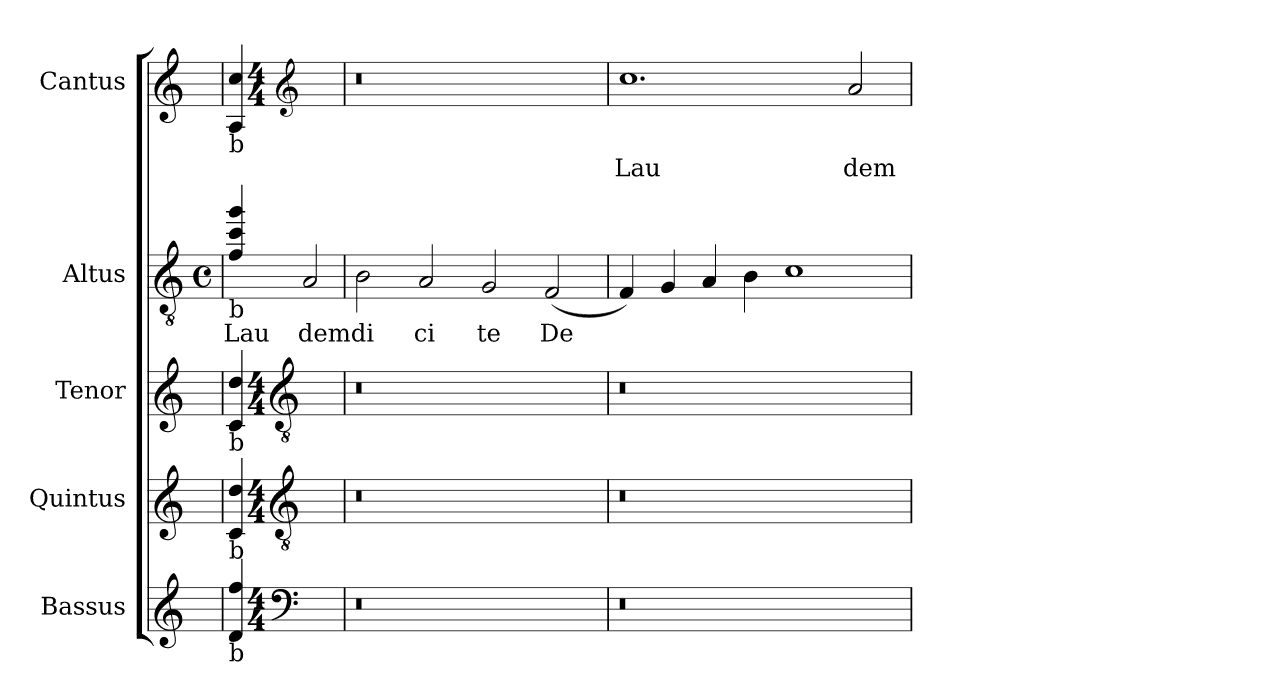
**kern	**kern	**kern	**kern	**text	**kern	**text
*part5	*part4	*part3	*part2	*part2	*part1	*part1
*staff5	*staff4	*staff3	*staff2	*staff2	*staff1	*staff1
*I"Bassus	*I"Quintus	*I"Tenor	*I"Altus	*	*I"Cantus	*
!!LO:PB:g=z
*stria5	*stria5	*stria5	*stria5	*	*stria5	*
*	*	*	*clefGv2	*	*	*
*	*	*	*M4/4	*	*	*
*	*	*	*met(c)	*	*	*
=1	=1	=1	=1	=1!	=1!	=1!
!	!	!	!	!	!LO:TX:b:t=b	!
!	!	!	!LO:TX:b:t=b	!	!	!
!	!	!LO:TX:b:t=b	!	!	!	!
!	!LO:TX:b:t=b	!	!	!	!	!
!LO:TX:b:t=b	!	!	!	!	!	!
!	!	!	!	!LO:LY:b:cj	!	!
4d/ 4ff/	4dd/ 4c/	4c/ 4dd/	4gg/ 4f/ 4cc	Lau	4cc/ 4A/	.
*clefF4	*clefGv2	*clefGv2	*	*	*clefG2	*
*M4/4	*M4/4	*M4/4	*	*	*M4/4	*
*met(c)	*met(c)	*met(c)	*	*	*met(c)	*
!	!	!	!LO:N:vis=2	!LO:LY:b:cj	!	!
4ryy	4ryy	4ryy	4A/	dem	4ryy	.
=2	=2	=2	=2	=2	=2	=2
!	!	!	!	!LO:LY:b:cj	!	!
0r	0r	0r	2B\	di	0r	.
!	!	!	!	!LO:LY:b:cj	!	!
.	.	.	2A/	ci	.	.
!	!	!	!	!LO:LY:b:cj	!	!
.	.	.	2G/	te	.	.
!	!	!	!	!LO:LY:b	!	!
.	.	.	(<2F/	De	.	.
=3	=3	=3	=3	=3	=3	=3
!	!	!	!	!	!	!LO:LY:b:cj
0r	0r	0r	4F/)	.	1.cc	Lau
.	.	.	4G/	.	.	.
.	.	.	4A/	.	.	.
.	.	.	4B\	.	.	.
.	.	.	1c	.	.	.
!	!	!	!	!	!	!LO:LY:b:cj
.	.	.	.	.	2a/	dem
=	=	=	=	=	=	=
*-	*-	*-	*-	*-	*-	*-
